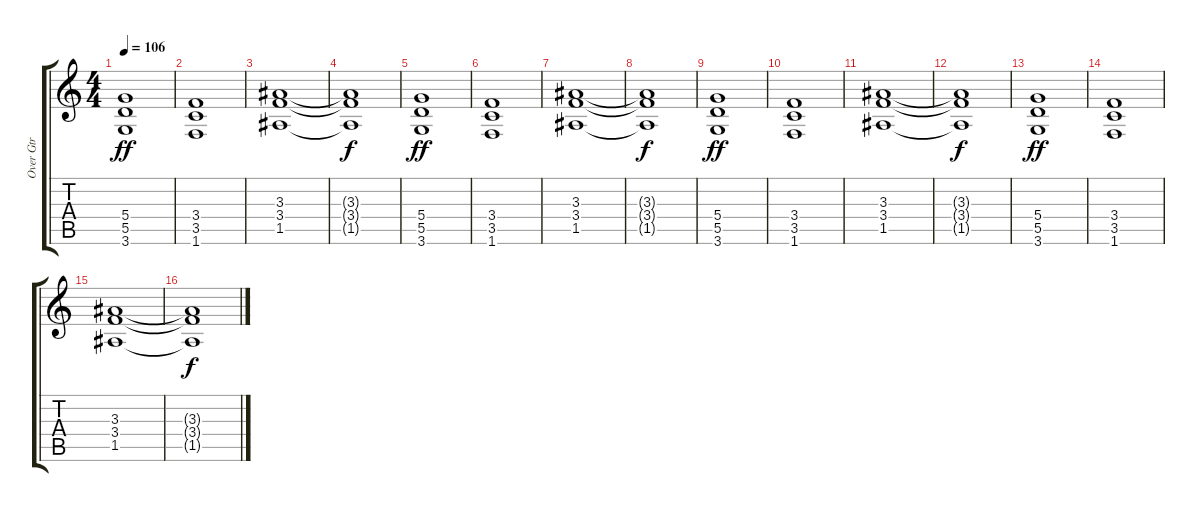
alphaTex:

\track ("Over Gtr" "Over Gtr") {instrument overdrivenguitar}
\staff {score tabs}
\tuning (E4 B3 G3 D3 A2 E2) {hide}
\ts (4 4)
\tempo 106
\clef g2
\ks c
(5.4 5.5 3.6).1{dy ff} |
(3.4 3.5 1.6).1 |
(3.3 3.4 1.5).1 |
(3.3{t} 3.4{t} 1.5{t}).1{dy f} |
(5.4 5.5 3.6).1{dy ff} |
(3.4 3.5 1.6).1 |
(3.3 3.4 1.5).1 |
(3.3{t} 3.4{t} 1.5{t}).1{dy f} |
(5.4 5.5 3.6).1{dy ff} |
(3.4 3.5 1.6).1 |
(3.3 3.4 1.5).1 |
(3.3{t} 3.4{t} 1.5{t}).1{dy f} |
(5.4 5.5 3.6).1{dy ff} |
(3.4 3.5 1.6).1 |
(3.3 3.4 1.5).1 |
(3.3{t} 3.4{t} 1.5{t}).1{dy f}
